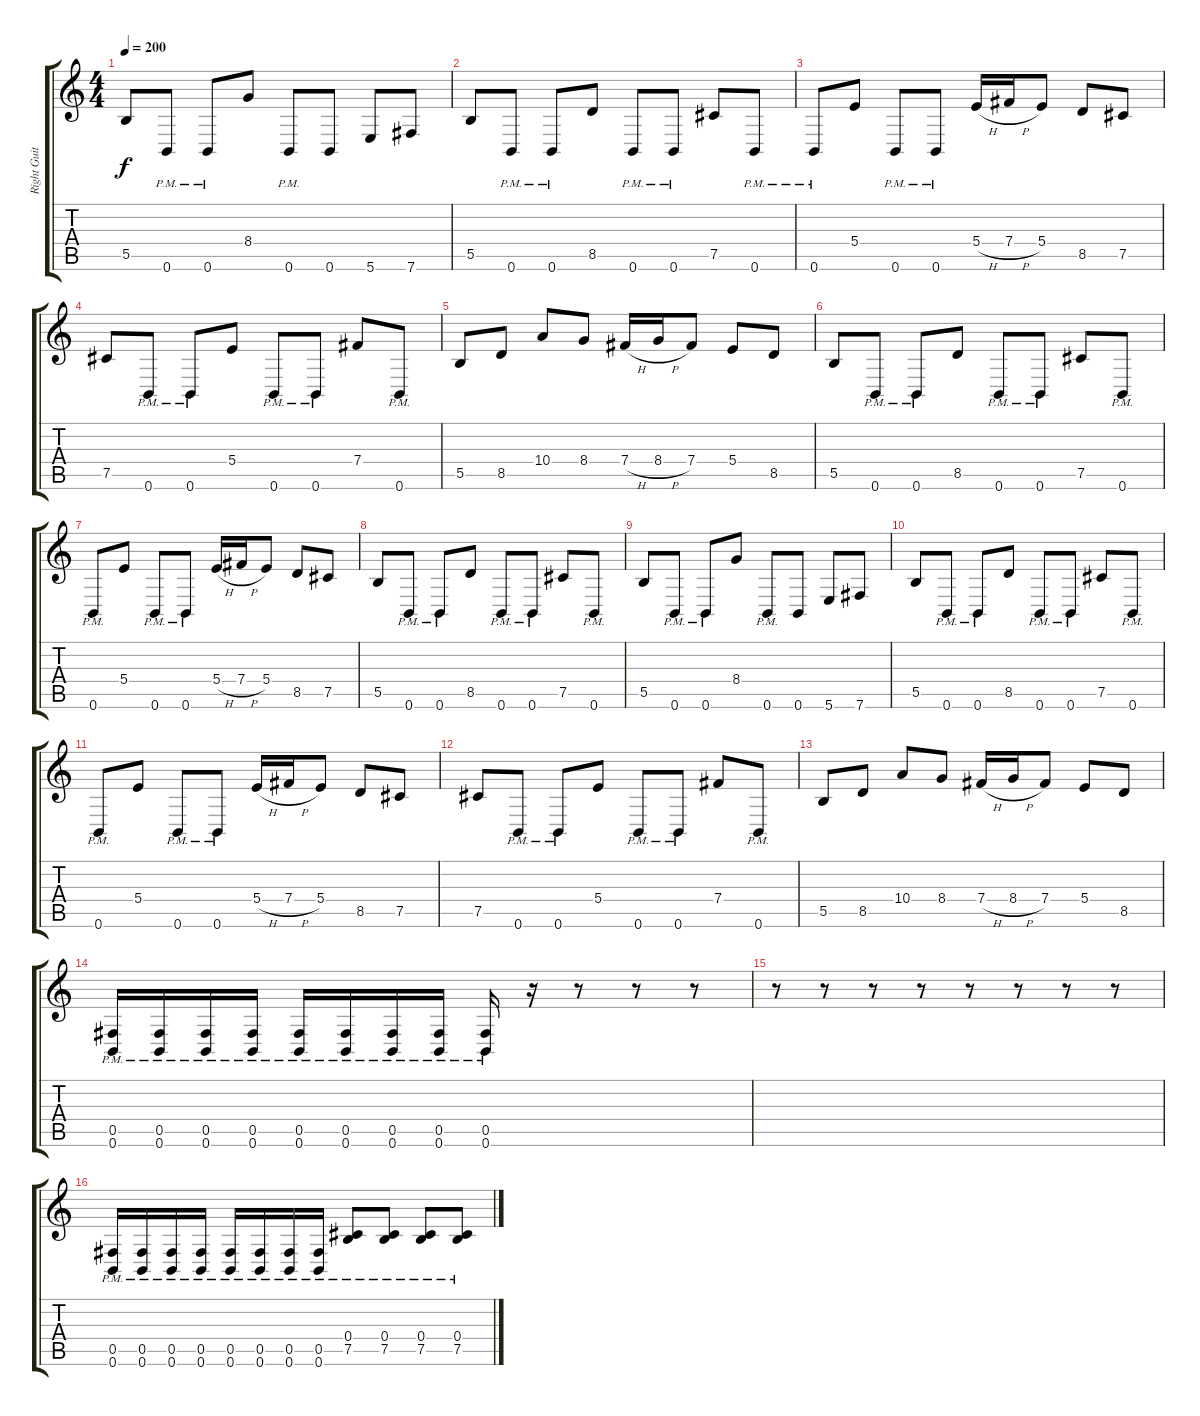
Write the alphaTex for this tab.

\track ("Right Guitar" "Right Guit") {instrument distortionguitar}
\staff {score tabs}
\tuning (Db4 Ab3 E3 B2 Gb2 B1) {hide}
\ts (4 4)
\tempo 200
\clef g2
\ks c
5.5.8{dy f} 0.6{pm}.8 0.6{pm}.8 8.4.8 0.6{pm}.8 0.6.8 5.6.8 7.6.8 |
5.5.8 0.6{pm}.8 0.6{pm}.8 8.5.8 0.6{pm}.8 0.6{pm}.8 7.5.8 0.6{pm}.8 |
0.6{pm}.8 5.4.8 0.6{pm}.8 0.6{pm}.8 5.4{h}.16 7.4{h}.16 5.4.8 8.5.8 7.5.8 |
7.5.8 0.6{pm}.8 0.6{pm}.8 5.4.8 0.6{pm}.8 0.6{pm}.8 7.4.8 0.6{pm}.8 |
5.5.8 8.5.8 10.4.8 8.4.8 7.4{h}.16 8.4{h}.16 7.4.8 5.4.8 8.5.8 |
5.5.8 0.6{pm}.8 0.6{pm}.8 8.5.8 0.6{pm}.8 0.6{pm}.8 7.5.8 0.6{pm}.8 |
0.6{pm}.8 5.4.8 0.6{pm}.8 0.6{pm}.8 5.4{h}.16 7.4{h}.16 5.4.8 8.5.8 7.5.8 |
5.5.8 0.6{pm}.8 0.6{pm}.8 8.5.8 0.6{pm}.8 0.6{pm}.8 7.5.8 0.6{pm}.8 |
5.5.8 0.6{pm}.8 0.6{pm}.8 8.4.8 0.6{pm}.8 0.6.8 5.6.8 7.6.8 |
5.5.8 0.6{pm}.8 0.6{pm}.8 8.5.8 0.6{pm}.8 0.6{pm}.8 7.5.8 0.6{pm}.8 |
0.6{pm}.8 5.4.8 0.6{pm}.8 0.6{pm}.8 5.4{h}.16 7.4{h}.16 5.4.8 8.5.8 7.5.8 |
7.5.8 0.6{pm}.8 0.6{pm}.8 5.4.8 0.6{pm}.8 0.6{pm}.8 7.4.8 0.6{pm}.8 |
5.5.8 8.5.8 10.4.8 8.4.8 7.4{h}.16 8.4{h}.16 7.4.8 5.4.8 8.5.8 |
(0.5{pm} 0.6{pm}).16 (0.5{pm} 0.6{pm}).16 (0.5{pm} 0.6{pm}).16 (0.5{pm} 0.6{pm}).16 (0.5{pm} 0.6{pm}).16 (0.5{pm} 0.6{pm}).16 (0.5{pm} 0.6{pm}).16 (0.5{pm} 0.6{pm}).16 (0.5{pm} 0.6{pm}).16 r.16 r.8 r.8 r.8 |
r.8 r.8 r.8 r.8 r.8 r.8 r.8 r.8 |
(0.5{pm} 0.6{pm}).16 (0.5{pm} 0.6{pm}).16 (0.5{pm} 0.6{pm}).16 (0.5{pm} 0.6{pm}).16 (0.5{pm} 0.6{pm}).16 (0.5{pm} 0.6{pm}).16 (0.5{pm} 0.6{pm}).16 (0.5{pm} 0.6{pm}).16 (0.4{pm} 7.5{pm}).8 (0.4{pm} 7.5{pm}).8 (0.4{pm} 7.5{pm}).8 (0.4{pm} 7.5{pm}).8
